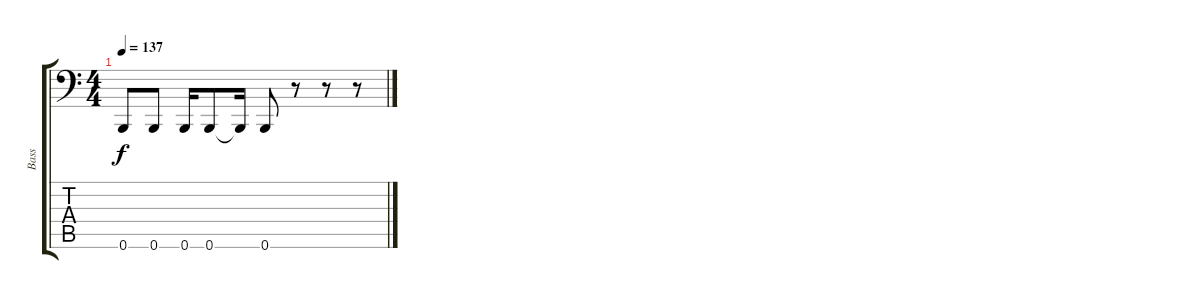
\track ("Bass" "Bass") {instrument electricbasspick}
\staff {score tabs}
\tuning (B2 G2 D2 A1 E1 B0) {hide}
\ts (4 4)
\tempo 137
\clef f4
\ks c
0.6.8{dy f} 0.6.8 0.6.16 0.6.8 0.6{t}.16 0.6.8 r.8 r.8 r.8
